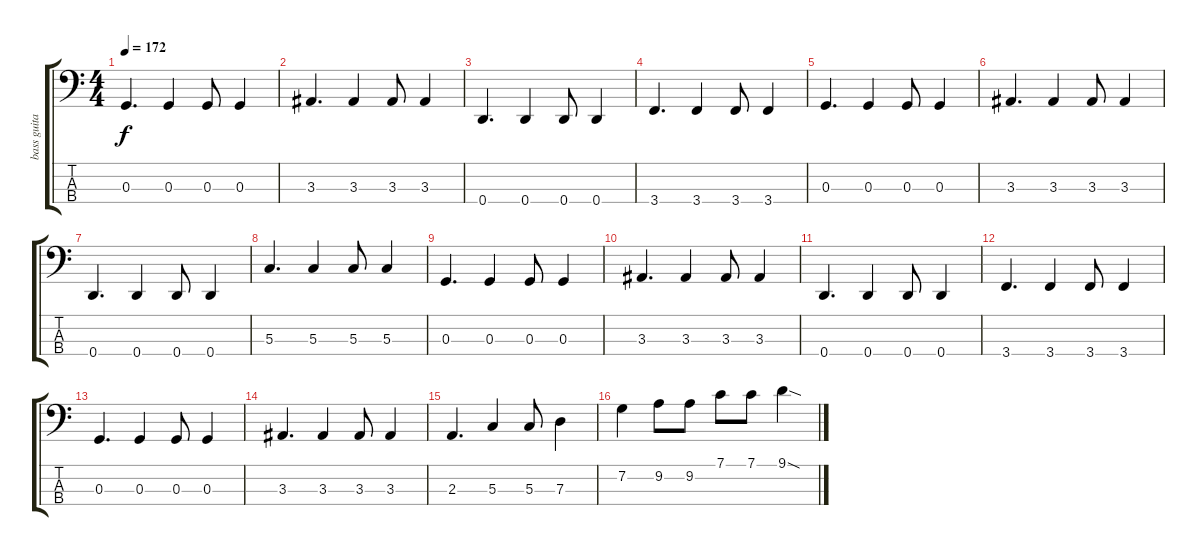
\track ("bass guitar" "bass guita") {instrument electricbassfinger}
\staff {score tabs}
\tuning (F2 C2 G1 D1) {hide}
\ts (4 4)
\tempo 172
\clef f4
\ks c
0.3.4{d dy f} 0.3.4 0.3.8 0.3.4 |
3.3.4{d} 3.3.4 3.3.8 3.3.4 |
0.4.4{d} 0.4.4 0.4.8 0.4.4 |
3.4.4{d} 3.4.4 3.4.8 3.4.4 |
0.3.4{d} 0.3.4 0.3.8 0.3.4 |
3.3.4{d} 3.3.4 3.3.8 3.3.4 |
0.4.4{d} 0.4.4 0.4.8 0.4.4 |
5.3.4{d} 5.3.4 5.3.8 5.3.4 |
0.3.4{d} 0.3.4 0.3.8 0.3.4 |
3.3.4{d} 3.3.4 3.3.8 3.3.4 |
0.4.4{d} 0.4.4 0.4.8 0.4.4 |
3.4.4{d} 3.4.4 3.4.8 3.4.4 |
0.3.4{d} 0.3.4 0.3.8 0.3.4 |
3.3.4{d} 3.3.4 3.3.8 3.3.4 |
2.3.4{d} 5.3.4 5.3.8 7.3.4 |
7.2.4 9.2.8 9.2.8 7.1.8 7.1.8 9.1{sod}.4
